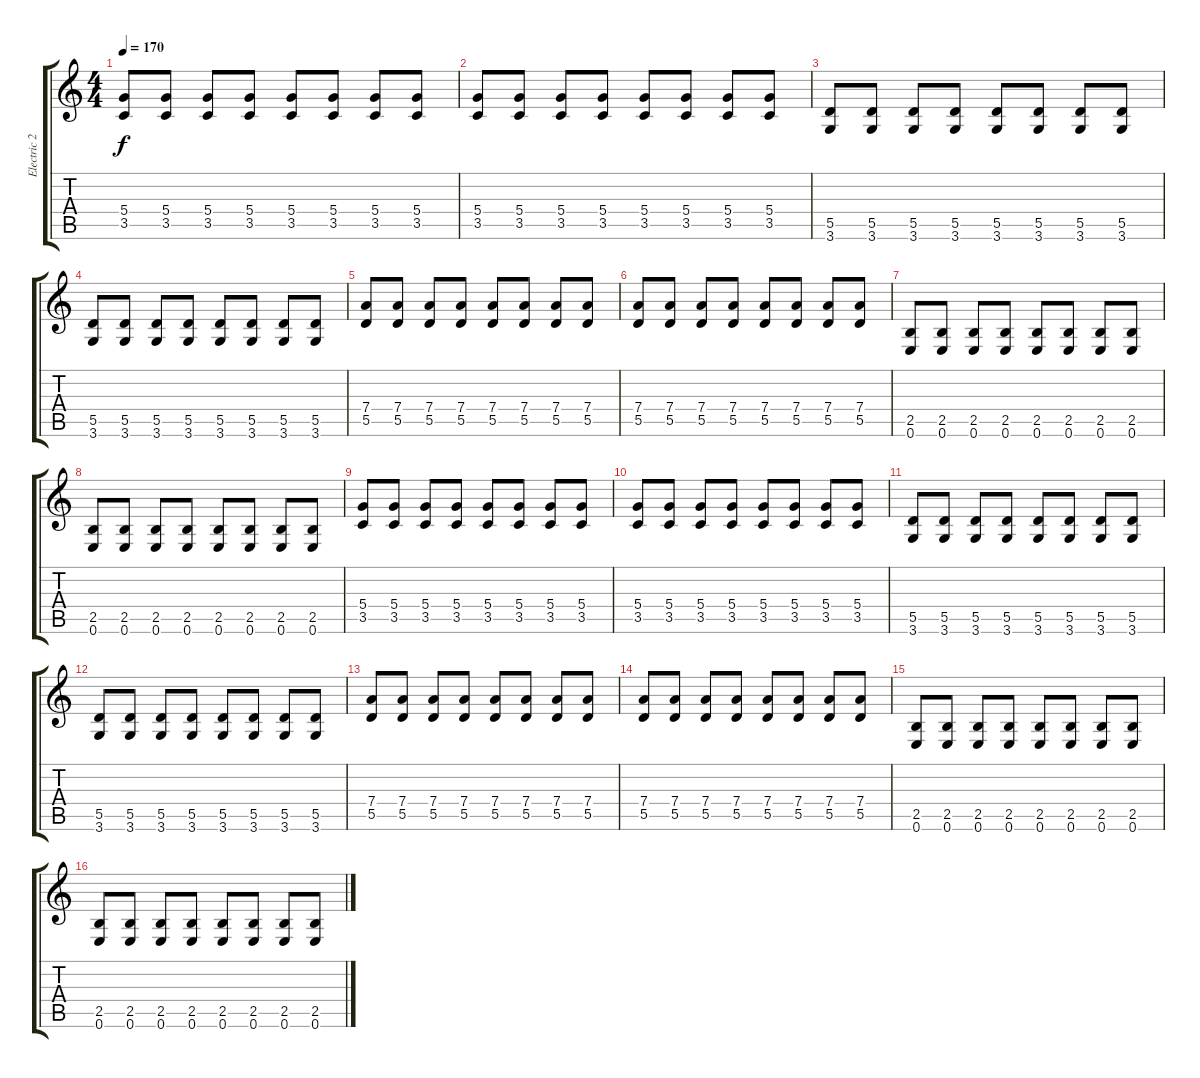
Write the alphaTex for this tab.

\track ("Electric 2" "Electric 2") {instrument electricguitarclean}
\staff {score tabs}
\tuning (E4 B3 G3 D3 A2 E2) {hide}
\ts (4 4)
\tempo 170
\clef g2
\ks c
(5.4 3.5).8{dy f} (5.4 3.5).8 (5.4 3.5).8 (5.4 3.5).8 (5.4 3.5).8 (5.4 3.5).8 (5.4 3.5).8 (5.4 3.5).8 |
(5.4 3.5).8 (5.4 3.5).8 (5.4 3.5).8 (5.4 3.5).8 (5.4 3.5).8 (5.4 3.5).8 (5.4 3.5).8 (5.4 3.5).8 |
(5.5 3.6).8 (5.5 3.6).8 (5.5 3.6).8 (5.5 3.6).8 (5.5 3.6).8 (5.5 3.6).8 (5.5 3.6).8 (5.5 3.6).8 |
(5.5 3.6).8 (5.5 3.6).8 (5.5 3.6).8 (5.5 3.6).8 (5.5 3.6).8 (5.5 3.6).8 (5.5 3.6).8 (5.5 3.6).8 |
(7.4 5.5).8 (7.4 5.5).8 (7.4 5.5).8 (7.4 5.5).8 (7.4 5.5).8 (7.4 5.5).8 (7.4 5.5).8 (7.4 5.5).8 |
(7.4 5.5).8 (7.4 5.5).8 (7.4 5.5).8 (7.4 5.5).8 (7.4 5.5).8 (7.4 5.5).8 (7.4 5.5).8 (7.4 5.5).8 |
(2.5 0.6).8 (2.5 0.6).8 (2.5 0.6).8 (2.5 0.6).8 (2.5 0.6).8 (2.5 0.6).8 (2.5 0.6).8 (2.5 0.6).8 |
(2.5 0.6).8 (2.5 0.6).8 (2.5 0.6).8 (2.5 0.6).8 (2.5 0.6).8 (2.5 0.6).8 (2.5 0.6).8 (2.5 0.6).8 |
(5.4 3.5).8 (5.4 3.5).8 (5.4 3.5).8 (5.4 3.5).8 (5.4 3.5).8 (5.4 3.5).8 (5.4 3.5).8 (5.4 3.5).8 |
(5.4 3.5).8 (5.4 3.5).8 (5.4 3.5).8 (5.4 3.5).8 (5.4 3.5).8 (5.4 3.5).8 (5.4 3.5).8 (5.4 3.5).8 |
(5.5 3.6).8 (5.5 3.6).8 (5.5 3.6).8 (5.5 3.6).8 (5.5 3.6).8 (5.5 3.6).8 (5.5 3.6).8 (5.5 3.6).8 |
(5.5 3.6).8 (5.5 3.6).8 (5.5 3.6).8 (5.5 3.6).8 (5.5 3.6).8 (5.5 3.6).8 (5.5 3.6).8 (5.5 3.6).8 |
(7.4 5.5).8 (7.4 5.5).8 (7.4 5.5).8 (7.4 5.5).8 (7.4 5.5).8 (7.4 5.5).8 (7.4 5.5).8 (7.4 5.5).8 |
(7.4 5.5).8 (7.4 5.5).8 (7.4 5.5).8 (7.4 5.5).8 (7.4 5.5).8 (7.4 5.5).8 (7.4 5.5).8 (7.4 5.5).8 |
(2.5 0.6).8 (2.5 0.6).8 (2.5 0.6).8 (2.5 0.6).8 (2.5 0.6).8 (2.5 0.6).8 (2.5 0.6).8 (2.5 0.6).8 |
(2.5 0.6).8 (2.5 0.6).8 (2.5 0.6).8 (2.5 0.6).8 (2.5 0.6).8 (2.5 0.6).8 (2.5 0.6).8 (2.5 0.6).8
